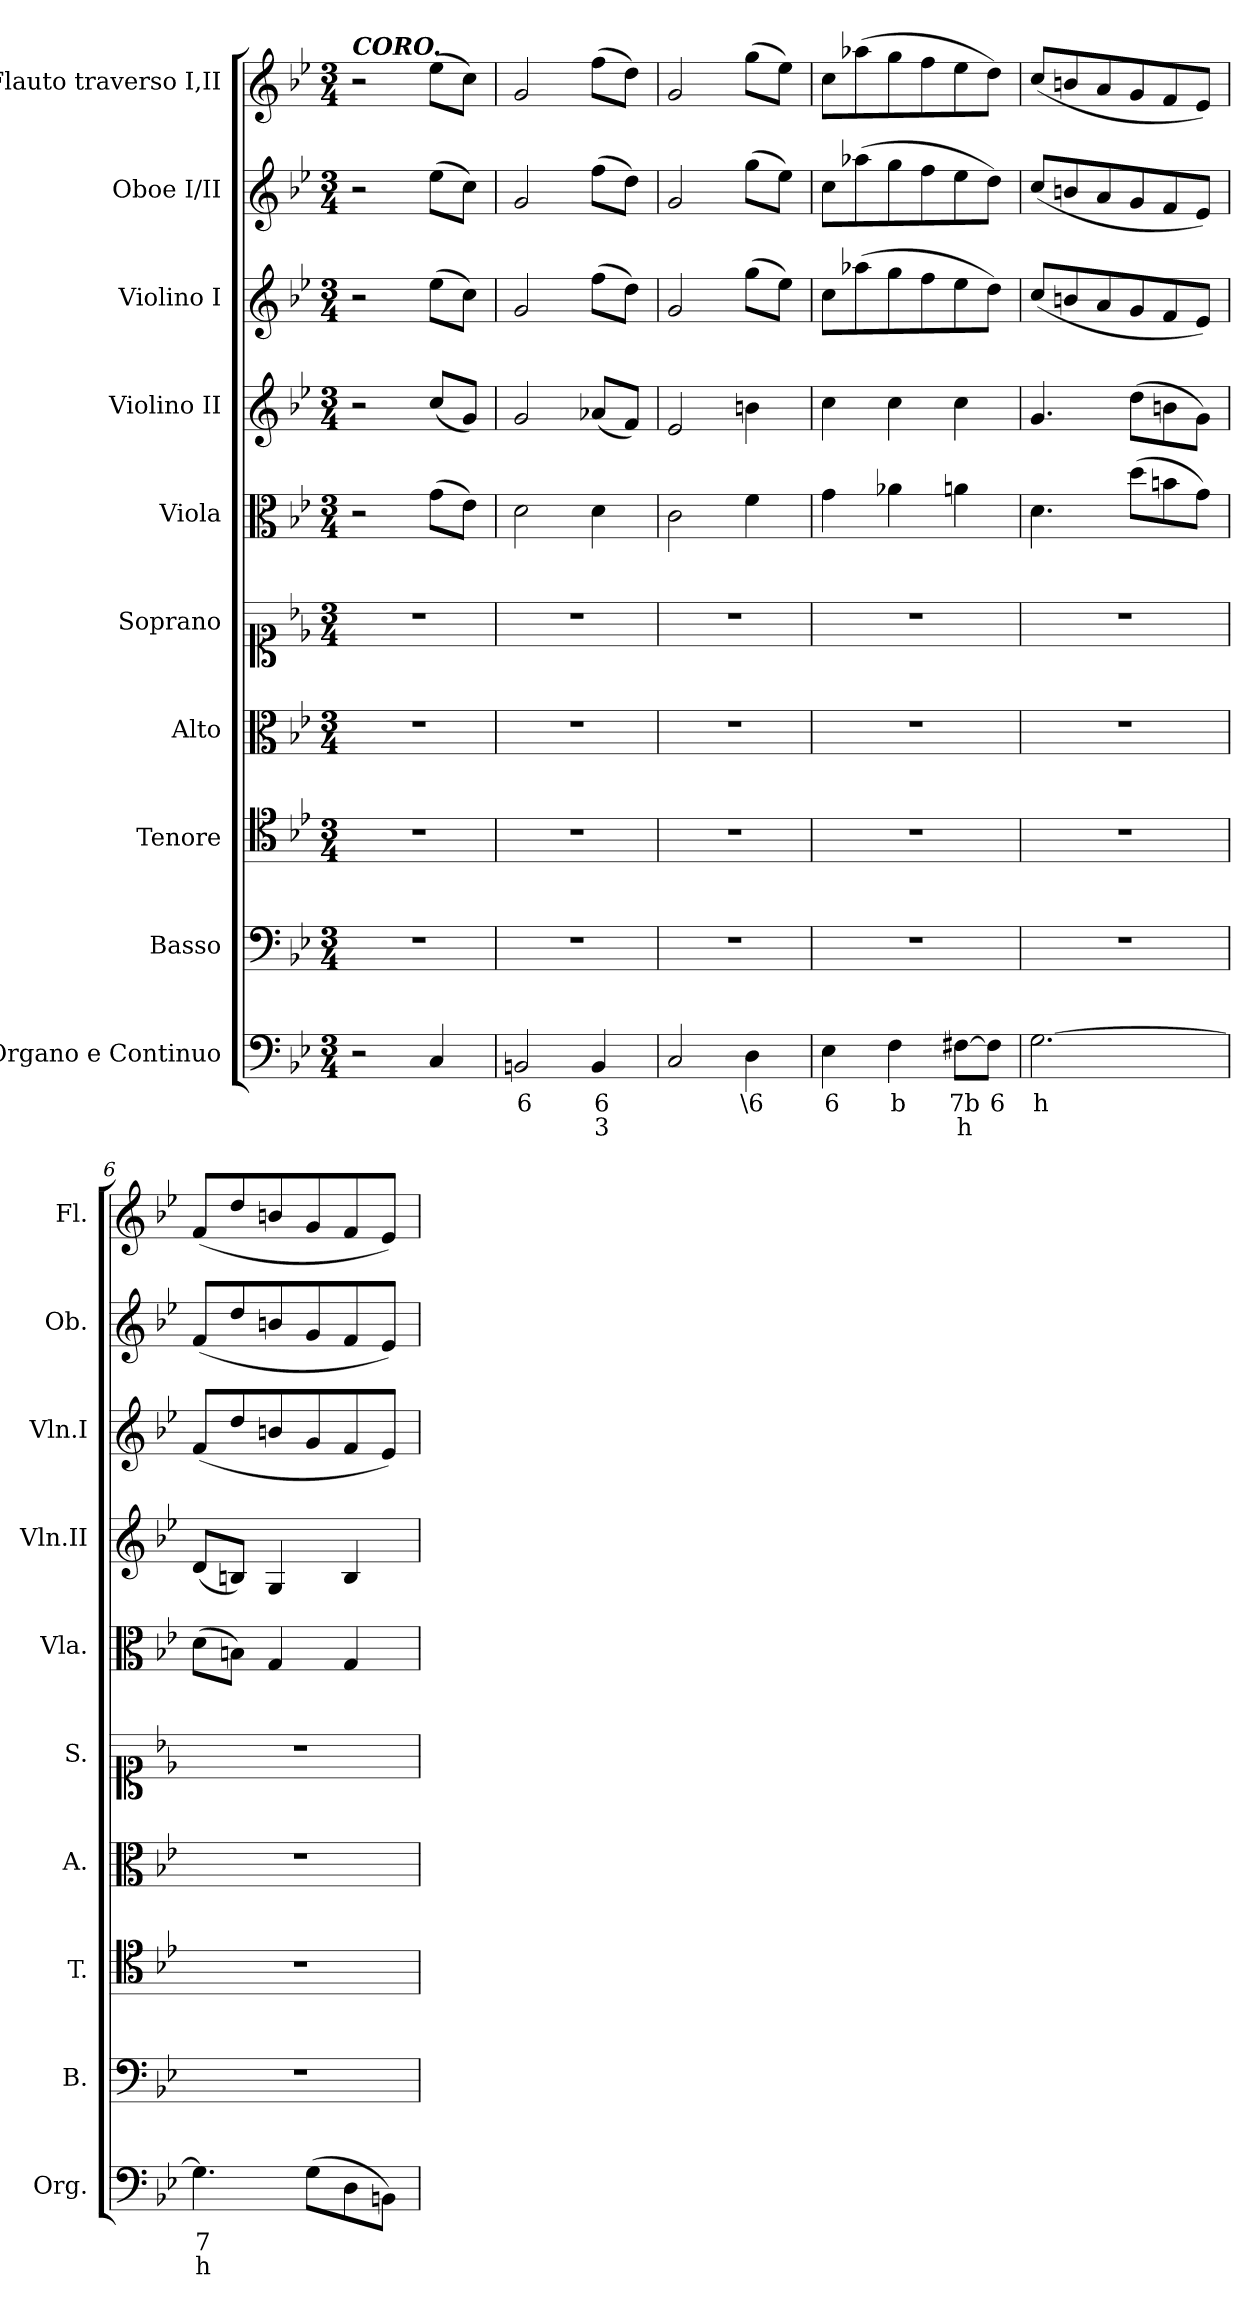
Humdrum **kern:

**kern	**text	**text	**kern	**kern	**kern	**kern	**kern	**kern	**kern	**kern	**kern
*part10	*part10	*part10	*part9	*part8	*part7	*part6	*part5	*part4	*part3	*part2	*part1
*staff10	*staff10	*staff10	*staff9	*staff8	*staff7	*staff6	*staff5	*staff4	*staff3	*staff2	*staff1
*I"Organo e  Continuo	*	*	*I"Basso	*I"Tenore	*I"Alto	*I"Soprano	*I"Viola	*I"Violino II	*I"Violino I	*I"Oboe I/II	*I"Flauto traverso I,II
*I'Org.	*	*	*I'B.	*I'T.	*I'A.	*I'S.	*I'Vla.	*I'Vln.II	*I'Vln.I	*I'Ob.	*I'Fl.
*clefF4	*	*	*clefF4	*clefC4	*clefC3	*clefC1	*clefC3	*clefG2	*clefG2	*clefG2	*clefG2
*k[b-e-]	*	*	*k[b-e-]	*k[b-e-]	*k[b-e-]	*k[b-e-]	*k[b-e-]	*k[b-e-]	*k[b-e-]	*k[b-e-]	*k[b-e-]
*M3/4	*	*	*M3/4	*M3/4	*M3/4	*M3/4	*M3/4	*M3/4	*M3/4	*M3/4	*M3/4
=1	=1	=1	=1	=1	=1	=1	=1	=1	=1	=1	=1
!	!	!	!	!	!	!	!	!	!	!	!LO:TX:a:Bi:t=CORO.
2r	.	.	2.r	2.r	2.r	2.r	2r	2r	2r	2r	2r
4C/	.	.	.	.	.	.	(>8g\L	(<8cc/L	(>8ee-\L	(>8ee-\L	(>8ee-\L
.	.	.	.	.	.	.	8e-\J)	8g/J)	8cc\J)	8cc\J)	8cc\J)
=2	=2	=2	=2	=2	=2	=2	=2	=2	=2	=2	=2
2BBn/	6	.	2.r	2.r	2.r	2.r	2d\	2g/	2g/	2g/	2g/
4BB/	6	3	.	.	.	.	4d\	(<8a-X/L	(>8ff\L	(>8ff\L	(>8ff\L
.	.	.	.	.	.	.	.	8f/J)	8dd\J)	8dd\J)	8dd\J)
=3	=3	=3	=3	=3	=3	=3	=3	=3	=3	=3	=3
2C/	.	.	2.r	2.r	2.r	2.r	2c\	2e-/	2g/	2g/	2g/
4D\	\6	.	.	.	.	.	4f\	4bn\	(>8gg\L	(>8gg\L	(>8gg\L
.	.	.	.	.	.	.	.	.	8ee-\J)	8ee-\J)	8ee-\J)
=4	=4	=4	=4	=4	=4	=4	=4	=4	=4	=4	=4
4E-\	6	.	2.r	2.r	2.r	2.r	4g\	4cc\	8cc\L	8cc\L	8cc\L
.	.	.	.	.	.	.	.	.	(>8aa-X\	(>8aa-X\	(>8aa-X\
4F\	b	.	.	.	.	.	4a-X\	4cc\	8gg\	8gg\	8gg\
.	.	.	.	.	.	.	.	.	8ff\	8ff\	8ff\
[8F#X\L	7b	h	.	.	.	.	4an\	4cc\	8ee-\	8ee-\	8ee-\
8F#\J]	6	.	.	.	.	.	.	.	8dd\J)	8dd\J)	8dd\J)
=5	=5	=5	=5	=5	=5	=5	=5	=5	=5	=5	=5
[2.G\	h	.	2.r	2.r	2.r	2.r	4.d\	4.g/	(<8cc/L	(<8cc/L	(<8cc/L
.	.	.	.	.	.	.	.	.	8bn/	8bn/	8bn/
.	.	.	.	.	.	.	.	.	8a/	8a/	8a/
.	.	.	.	.	.	.	(>8dd\L	(>8dd\L	8g/	8g/	8g/
.	.	.	.	.	.	.	8bn\	8bn\	8f/	8f/	8f/
.	.	.	.	.	.	.	8g\J)	8g\J)	8e-/J)	8e-/J)	8e-/J)
=6	=6	=6	=6	=6	=6	=6	=6	=6	=6	=6	=6
4.G\]	7	h	2.r	2.r	2.r	2.r	(>8d\L	(<8d/L	(<8f/L	(<8f/L	(<8f/L
.	.	.	.	.	.	.	8Bn\J)	8Bn/J)	8dd/	8dd/	8dd/
.	.	.	.	.	.	.	4G/	4G/	8bn/	8bn/	8bn/
(>8G\L	.	.	.	.	.	.	.	.	8g/	8g/	8g/
8D\	.	.	.	.	.	.	4G/	4B/	8f/	8f/	8f/
8BBn\J)	.	.	.	.	.	.	.	.	8e-/J)	8e-/J)	8e-/J)
=	=	=	=	=	=	=	=	=	=	=	=
*-	*-	*-	*-	*-	*-	*-	*-	*-	*-	*-	*-
